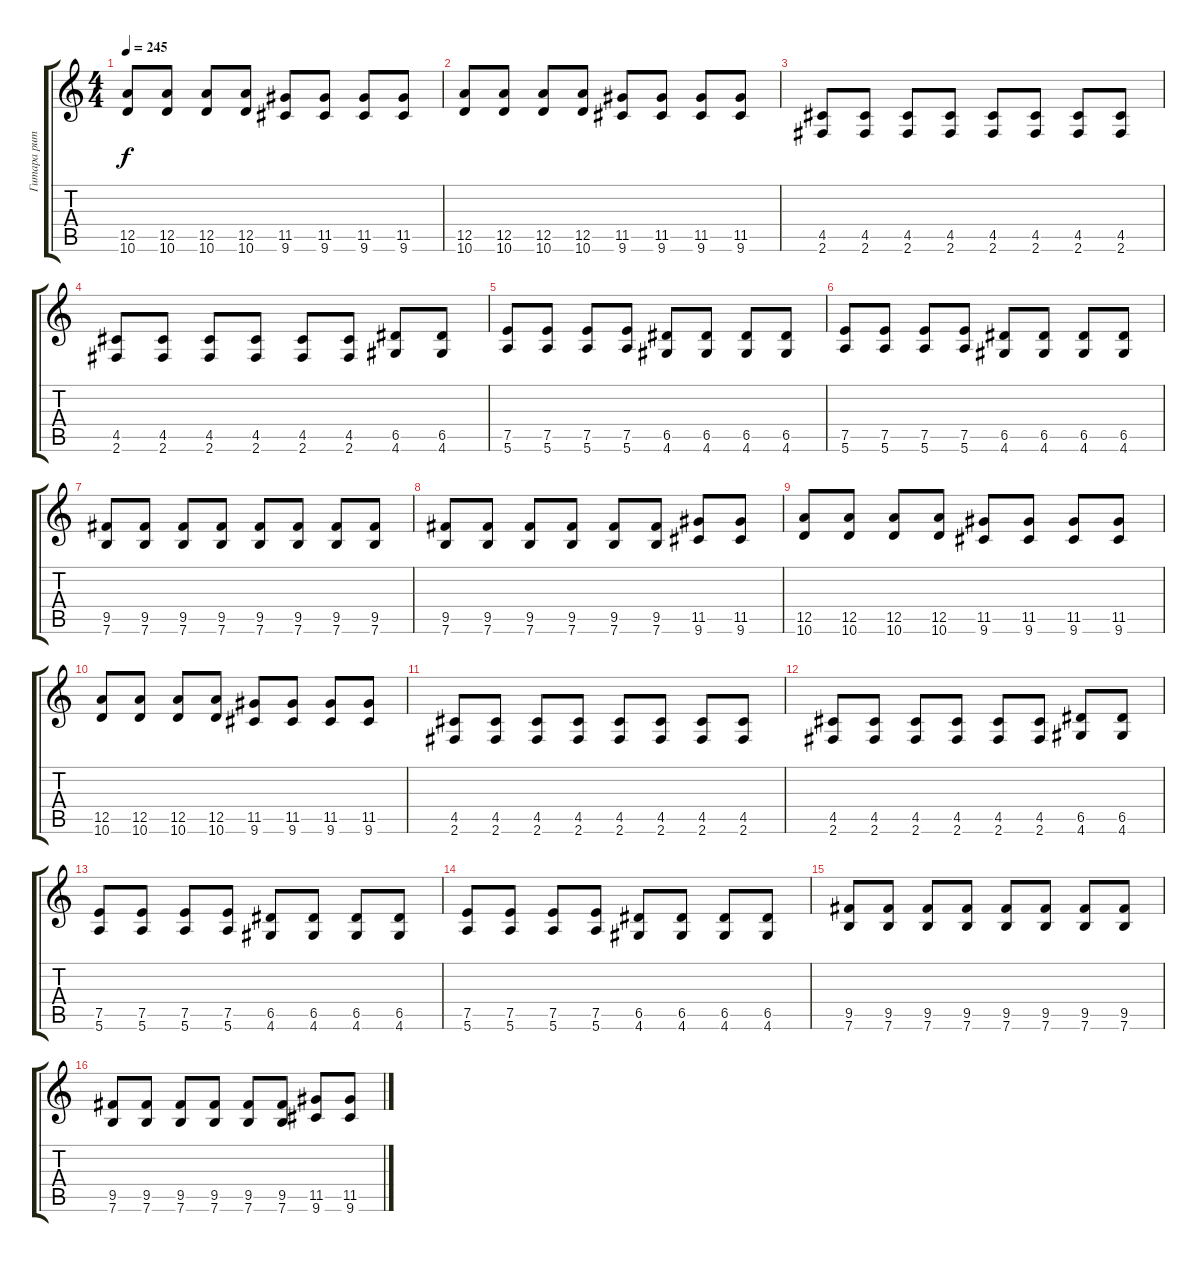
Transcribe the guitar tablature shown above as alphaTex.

\track ("Гитара ритм" "Гитара рит") {instrument distortionguitar}
\staff {score tabs}
\tuning (E4 B3 G3 D3 A2 E2) {hide}
\ts (4 4)
\tempo 245
\clef g2
\ks c
(12.5 10.6).8{dy f} (12.5 10.6).8 (12.5 10.6).8 (12.5 10.6).8 (11.5 9.6).8 (11.5 9.6).8 (11.5 9.6).8 (11.5 9.6).8 |
(12.5 10.6).8 (12.5 10.6).8 (12.5 10.6).8 (12.5 10.6).8 (11.5 9.6).8 (11.5 9.6).8 (11.5 9.6).8 (11.5 9.6).8 |
(4.5 2.6).8 (4.5 2.6).8 (4.5 2.6).8 (4.5 2.6).8 (4.5 2.6).8 (4.5 2.6).8 (4.5 2.6).8 (4.5 2.6).8 |
(4.5 2.6).8 (4.5 2.6).8 (4.5 2.6).8 (4.5 2.6).8 (4.5 2.6).8 (4.5 2.6).8 (6.5 4.6).8 (6.5 4.6).8 |
(7.5 5.6).8 (7.5 5.6).8 (7.5 5.6).8 (7.5 5.6).8 (6.5 4.6).8 (6.5 4.6).8 (6.5 4.6).8 (6.5 4.6).8 |
(7.5 5.6).8 (7.5 5.6).8 (7.5 5.6).8 (7.5 5.6).8 (6.5 4.6).8 (6.5 4.6).8 (6.5 4.6).8 (6.5 4.6).8 |
(9.5 7.6).8 (9.5 7.6).8 (9.5 7.6).8 (9.5 7.6).8 (9.5 7.6).8 (9.5 7.6).8 (9.5 7.6).8 (9.5 7.6).8 |
(9.5 7.6).8 (9.5 7.6).8 (9.5 7.6).8 (9.5 7.6).8 (9.5 7.6).8 (9.5 7.6).8 (11.5 9.6).8 (11.5 9.6).8 |
(12.5 10.6).8 (12.5 10.6).8 (12.5 10.6).8 (12.5 10.6).8 (11.5 9.6).8 (11.5 9.6).8 (11.5 9.6).8 (11.5 9.6).8 |
(12.5 10.6).8 (12.5 10.6).8 (12.5 10.6).8 (12.5 10.6).8 (11.5 9.6).8 (11.5 9.6).8 (11.5 9.6).8 (11.5 9.6).8 |
(4.5 2.6).8 (4.5 2.6).8 (4.5 2.6).8 (4.5 2.6).8 (4.5 2.6).8 (4.5 2.6).8 (4.5 2.6).8 (4.5 2.6).8 |
(4.5 2.6).8 (4.5 2.6).8 (4.5 2.6).8 (4.5 2.6).8 (4.5 2.6).8 (4.5 2.6).8 (6.5 4.6).8 (6.5 4.6).8 |
(7.5 5.6).8 (7.5 5.6).8 (7.5 5.6).8 (7.5 5.6).8 (6.5 4.6).8 (6.5 4.6).8 (6.5 4.6).8 (6.5 4.6).8 |
(7.5 5.6).8 (7.5 5.6).8 (7.5 5.6).8 (7.5 5.6).8 (6.5 4.6).8 (6.5 4.6).8 (6.5 4.6).8 (6.5 4.6).8 |
(9.5 7.6).8 (9.5 7.6).8 (9.5 7.6).8 (9.5 7.6).8 (9.5 7.6).8 (9.5 7.6).8 (9.5 7.6).8 (9.5 7.6).8 |
(9.5 7.6).8 (9.5 7.6).8 (9.5 7.6).8 (9.5 7.6).8 (9.5 7.6).8 (9.5 7.6).8 (11.5 9.6).8 (11.5 9.6).8
